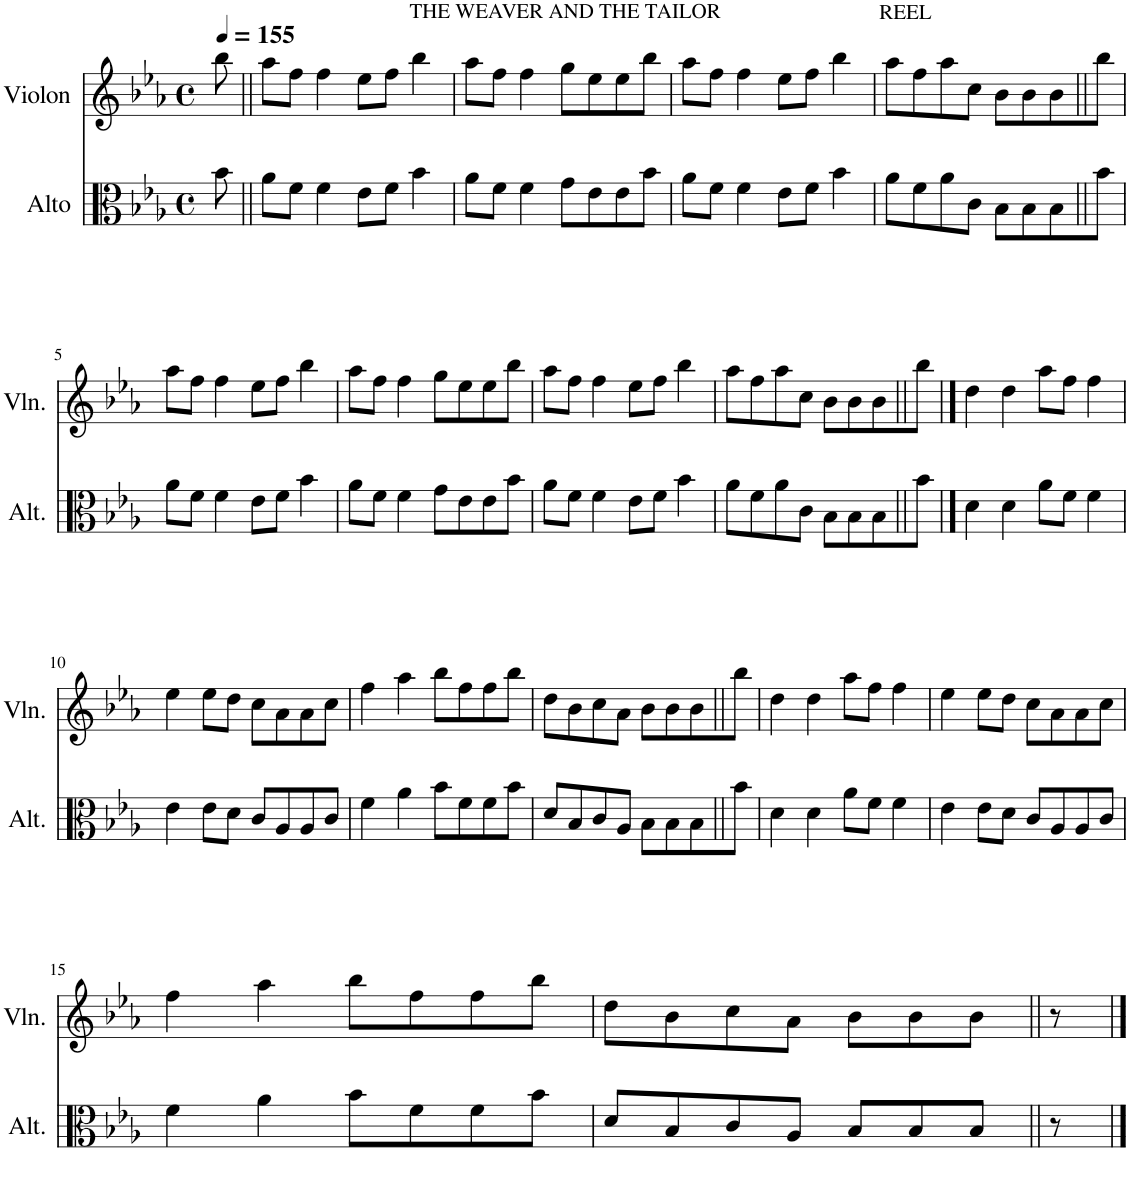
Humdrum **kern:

**kern	**kern
*part2	*part1
*staff2	*staff1
*I"Alto	*I"Violon
*I'Alt.	*I'Vln.
*clefC3	*clefG2
*k[b-e-a-]	*k[b-e-a-]
*M4/4	*M4/4
*met(c)	*met(c)
*MM155	*MM155
=	=
8b-\	8bb-\
=1||	=1||
8a-\L	8aa-\L
8f\J	8ff\J
4f\	4ff\
8e-\L	8ee-\L
8f\J	8ff\J
!	!LO:TX:a:t=THE WEAVER AND THE TAILOR
4b-\	4bb-\
=2	=2
8a-\L	8aa-\L
8f\J	8ff\J
4f\	4ff\
8g\L	8gg\L
8e-\	8ee-\
8e-\	8ee-\
8b-\J	8bb-\J
=3	=3
8a-\L	8aa-\L
8f\J	8ff\J
4f\	4ff\
8e-\L	8ee-\L
8f\J	8ff\J
4b-\	4bb-\
=4	=4
!	!LO:TX:a:t=REEL
8a-\L	8aa-\L
8f\	8ff\
8a-\	8aa-\
8c\J	8cc\J
8B-\L	8b-\L
8B-\	8b-\
8B-\	8b-\
8b-\J	8bb-\J
!!LO:LB:g=z
=5	=5
8a-\L	8aa-\L
8f\J	8ff\J
4f\	4ff\
8e-\L	8ee-\L
8f\J	8ff\J
4b-\	4bb-\
=6	=6
8a-\L	8aa-\L
8f\J	8ff\J
4f\	4ff\
8g\L	8gg\L
8e-\	8ee-\
8e-\	8ee-\
8b-\J	8bb-\J
=7	=7
8a-\L	8aa-\L
8f\J	8ff\J
4f\	4ff\
8e-\L	8ee-\L
8f\J	8ff\J
4b-\	4bb-\
=8	=8
8a-\L	8aa-\L
8f\	8ff\
8a-\	8aa-\
8c\J	8cc\J
8B-\L	8b-\L
8B-\	8b-\
8B-\	8b-\
8b-\J	8bb-\J
==9	==9
4d\	4dd\
4d\	4dd\
8a-\L	8aa-\L
8f\J	8ff\J
4f\	4ff\
!!LO:LB:g=z
=10	=10
4e-\	4ee-\
8e-\L	8ee-\L
8d\J	8dd\J
8c/L	8cc\L
8A-/	8a-\
8A-/	8a-\
8c/J	8cc\J
=11	=11
4f\	4ff\
4a-\	4aa-\
8b-\L	8bb-\L
8f\	8ff\
8f\	8ff\
8b-\J	8bb-\J
=12	=12
8d/L	8dd\L
8B-/	8b-\
8c/	8cc\
8A-/J	8a-\J
8B-\L	8b-\L
8B-\	8b-\
8B-\	8b-\
8b-\J	8bb-\J
=13	=13
4d\	4dd\
4d\	4dd\
8a-\L	8aa-\L
8f\J	8ff\J
4f\	4ff\
=14	=14
4e-\	4ee-\
8e-\L	8ee-\L
8d\J	8dd\J
8c/L	8cc\L
8A-/	8a-\
8A-/	8a-\
8c/J	8cc\J
!!LO:LB:g=z
=15	=15
4f\	4ff\
4a-\	4aa-\
8b-\L	8bb-\L
8f\	8ff\
8f\	8ff\
8b-\J	8bb-\J
=16	=16
8d/L	8dd\L
8B-/	8b-\
8c/	8cc\
8A-/J	8a-\J
8B-/L	8b-\L
8B-/	8b-\
8B-/J	8b-\J
8r	8r
==	==
*-	*-
